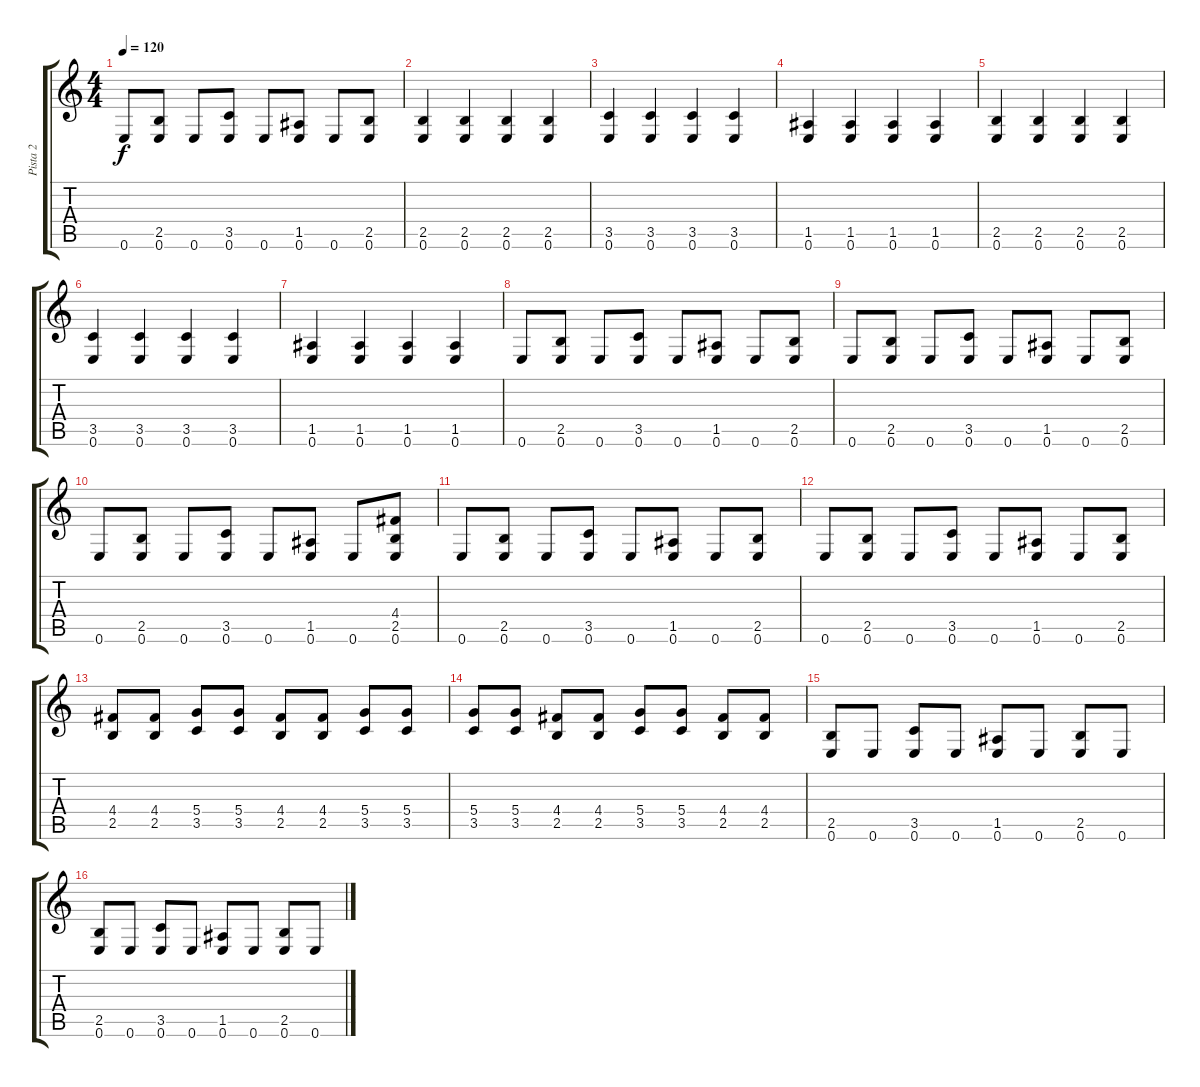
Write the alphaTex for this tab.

\track ("Pista 2" "Pista 2") {instrument distortionguitar}
\staff {score tabs}
\tuning (E4 B3 G3 D3 A2 E2) {hide}
\ts (4 4)
\tempo 120
\clef g2
\ks c
0.6.8{dy f} (2.5 0.6).8 0.6.8 (3.5 0.6).8 0.6.8 (1.5 0.6).8 0.6.8 (2.5 0.6).8 |
(2.5 0.6).4 (2.5 0.6).4 (2.5 0.6).4 (2.5 0.6).4 |
(3.5 0.6).4 (3.5 0.6).4 (3.5 0.6).4 (3.5 0.6).4 |
(1.5 0.6).4 (1.5 0.6).4 (1.5 0.6).4 (1.5 0.6).4 |
(2.5 0.6).4 (2.5 0.6).4 (2.5 0.6).4 (2.5 0.6).4 |
(3.5 0.6).4 (3.5 0.6).4 (3.5 0.6).4 (3.5 0.6).4 |
(1.5 0.6).4 (1.5 0.6).4 (1.5 0.6).4 (1.5 0.6).4 |
0.6.8 (2.5 0.6).8 0.6.8 (3.5 0.6).8 0.6.8 (1.5 0.6).8 0.6.8 (2.5 0.6).8 |
0.6.8 (2.5 0.6).8 0.6.8 (3.5 0.6).8 0.6.8 (1.5 0.6).8 0.6.8 (2.5 0.6).8 |
0.6.8 (2.5 0.6).8 0.6.8 (3.5 0.6).8 0.6.8 (1.5 0.6).8 0.6.8 (4.4 2.5 0.6).8 |
0.6.8 (2.5 0.6).8 0.6.8 (3.5 0.6).8 0.6.8 (1.5 0.6).8 0.6.8 (2.5 0.6).8 |
0.6.8 (2.5 0.6).8 0.6.8 (3.5 0.6).8 0.6.8 (1.5 0.6).8 0.6.8 (2.5 0.6).8 |
(4.4 2.5).8 (4.4 2.5).8 (5.4 3.5).8 (5.4 3.5).8 (4.4 2.5).8 (4.4 2.5).8 (5.4 3.5).8 (5.4 3.5).8 |
(5.4 3.5).8 (5.4 3.5).8 (4.4 2.5).8 (4.4 2.5).8 (5.4 3.5).8 (5.4 3.5).8 (4.4 2.5).8 (4.4 2.5).8 |
(2.5 0.6).8 0.6.8 (3.5 0.6).8 0.6.8 (1.5 0.6).8 0.6.8 (2.5 0.6).8 0.6.8 |
(2.5 0.6).8 0.6.8 (3.5 0.6).8 0.6.8 (1.5 0.6).8 0.6.8 (2.5 0.6).8 0.6.8
